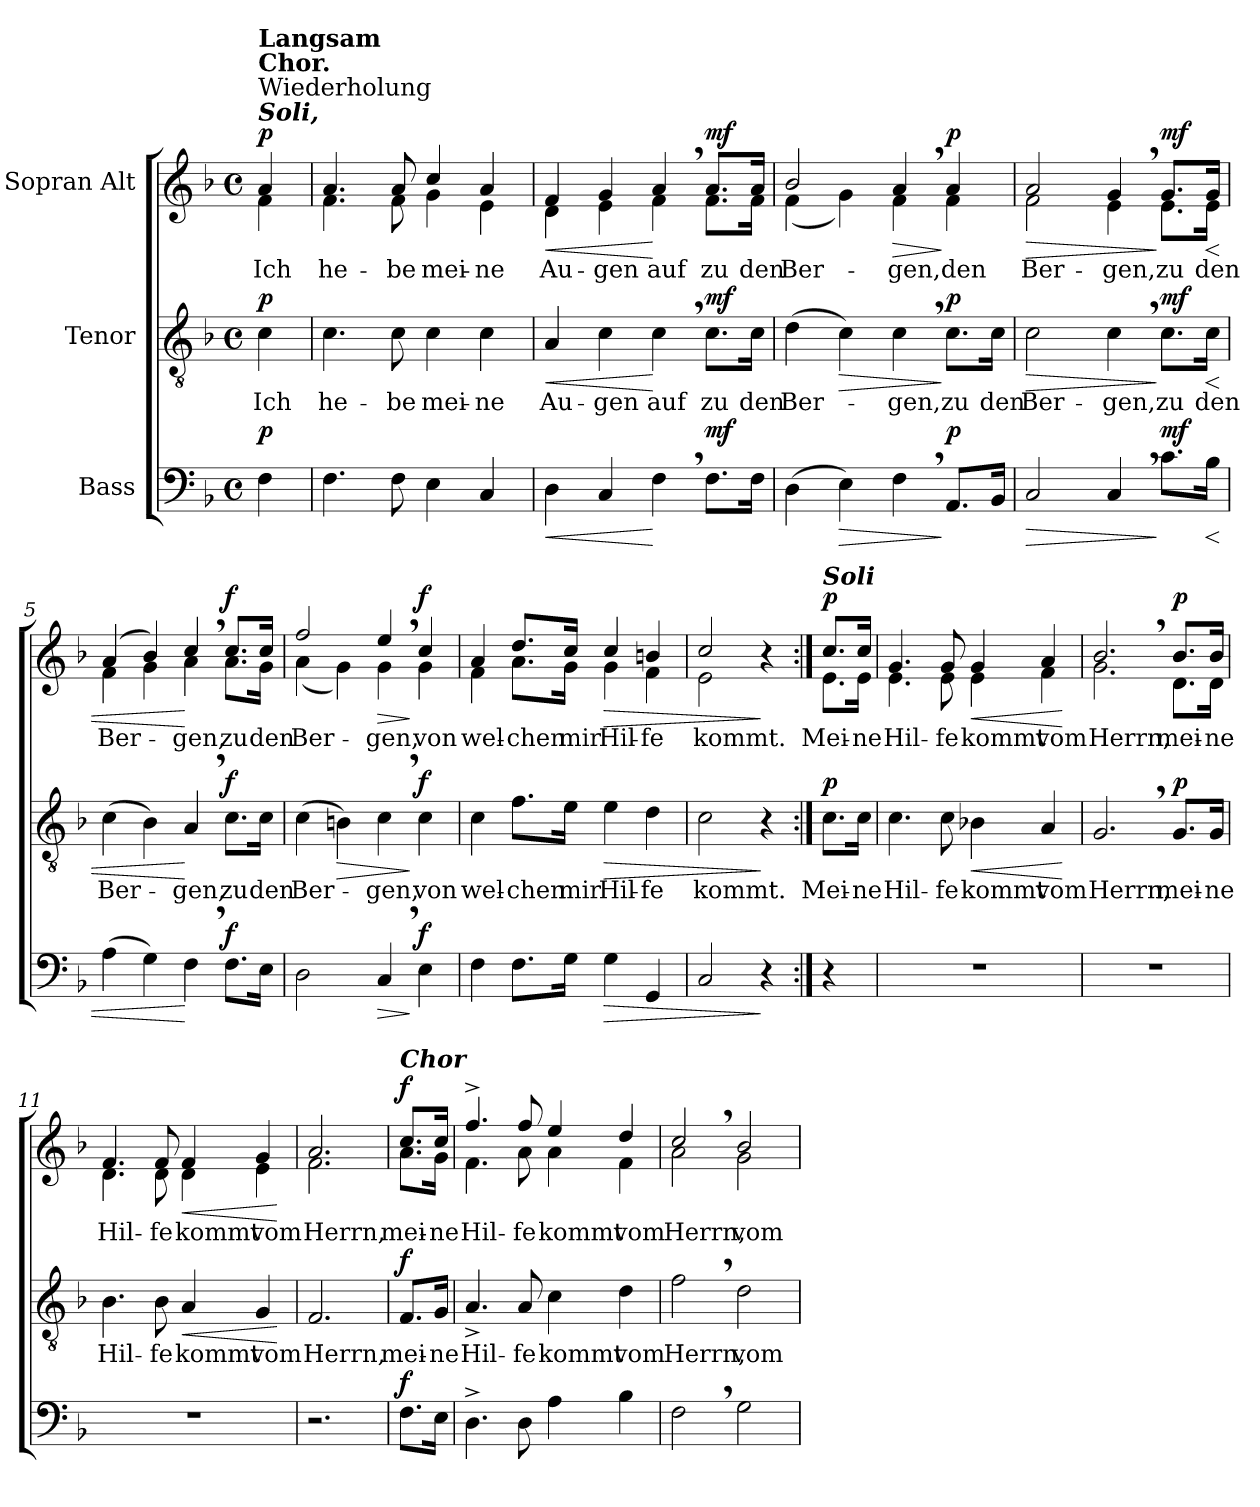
**kern	**dynam	**kern	**text	**dynam	**kern	**text	**dynam
*part3	*part3	*part2	*part2	*part2	*part1	*part1	*part1
*staff3	*staff3	*staff2	*staff2	*staff2	*staff1	*staff1	*staff1
*I"Bass	*	*I"Tenor	*	*	*I"Sopran Alt	*	*
*clefF4	*	*clefGv2	*	*	*clefG2	*	*
*k[b-]	*	*k[b-]	*	*	*k[b-]	*	*
*M4/4	*	*M4/4	*	*	*M4/4	*	*
*met(c)	*	*met(c)	*	*	*met(c)	*	*
=	=	=	=	=	=	=	=
*	*	*	*	*	*^	*	*
!	!	!	!	!	!LO:TX:a:Bi:t=Soli,	!	!	!
!	!	!	!	!	!LO:TX:a:t=Wiederholung	!	!	!
!	!	!	!	!	!LO:TX:a:B:t=Chor.	!	!	!
!	!	!	!	!	!LO:TX:a:B:t=Langsam	!	!	!
!	!LO:DY:a	!	!	!LO:DY:a	!	!	!	!LO:DY:a
4F\	p	4c\	Ich	p	4a/	4f\	Ich	p
=1	=1	=1	=1	=1	=1	=1	=1	=1
4.F\	.	4.c\	he-	.	4.a/	4.f\	he-	.
8F\	.	8c\	-be	.	8a/	8f\	-be	.
4E\	.	4c\	mei-	.	4cc/	4g\	mei-	.
4C/	.	4c\	-ne	.	4a/	4e\	-ne	.
=2	=2	=2	=2	=2	=2	=2	=2	=2
!	!LO:HP:b	!	!	!LO:HP:b	!	!	!	!LO:HP:b
4D\	<	4A/	Au-	<	4f/	4d\	Au-	<
4C/	.	4c\	-gen	.	4g/	4e\	-gen	.
4F,\	[	4c,\	auf	[	4a,/	4f\	auf	[
!	!LO:DY:a	!	!	!LO:DY:a	!	!	!	!LO:DY:a
8.F\L	mf	8.c\L	zu	mf	8.a/L	8.f\L	zu	mf
16F\Jk	.	16c\Jk	den	.	16a/Jk	16f\Jk	den	.
=3	=3	=3	=3	=3	=3	=3	=3	=3
(4D\	.	(4d\	Ber-	.	2b-/	(4f\	Ber-	.
!	!LO:HP:b	!	!	!LO:HP:b	!	!	!	!
4E\)	>	4c\)	.	>	.	4g\)	.	.
!	!	!	!	!	!	!	!	!LO:HP:b
4F,\	.	4c,\	-gen,	.	4a,/	4f\	-gen,	>
!	!LO:DY:n=1:a	!	!	!LO:DY:n=1:a	!	!	!	!LO:DY:n=1:a
8.AA/L	] p	8.c\L	zu	] p	4a/	4f\	den	] p
16BB-/Jk	.	16c\Jk	den	.	.	.	.	.
!!LO:LB:g=z	!!
=4	=4	=4	=4	=4	=4	=4	=4	=4
!	!LO:HP:b	!	!	!LO:HP:b	!	!	!	!LO:HP:b
2C/	>	2c\	Ber-	>	2a/	2f\	Ber-	>
4C,/	.	4c,\	-gen,	.	4g,/	4e\	-gen,	.
!	!LO:DY:n=1:a	!	!	!LO:DY:n=1:a	!	!	!	!LO:DY:n=1:a
8.c\L	] mf	8.c\L	zu	] mf	8.g/L	8.e\L	zu	] mf
!	!LO:HP:b	!	!	!LO:HP:b	!	!	!	!LO:HP:b
16B-\Jk	<	16c\Jk	den	<	16g/Jk	16e\Jk	den	<
=5	=5	=5	=5	=5	=5	=5	=5	=5
(4A\	.	(4c\	Ber-	.	(4a/	4f\	Ber-	.
4G\)	.	4B-\)	.	.	4b-/)	4g\	.	.
4F,\	[	4A,/	-gen,	[	4cc,/	4a\	-gen,	[
!	!LO:DY:a	!	!	!LO:DY:a	!	!	!	!LO:DY:a
8.F\L	f	8.c\L	zu	f	8.cc/L	8.a\L	zu	f
16E\Jk	.	16c\Jk	den	.	16cc/Jk	16g\Jk	den	.
=6	=6	=6	=6	=6	=6	=6	=6	=6
2D\	.	(4c\	Ber-	.	2ff/	(4a\	Ber-	.
!	!	!	!	!LO:HP:b	!	!	!	!
.	.	4Bn\)	.	>	.	4g\)	.	.
!	!LO:HP:b	!	!	!	!	!	!	!LO:HP:b
4C,/	>	4c,\	-gen,	.	4ee,/	4g\	-gen,	>
!	!LO:DY:n=1:a	!	!	!LO:DY:n=1:a	!	!	!	!LO:DY:n=1:a
4E\	] f	4c\	von	] f	4cc/	4g\	von	] f
=7	=7	=7	=7	=7	=7	=7	=7	=7
4F\	.	4c\	wel-	.	4a/	4f\	wel-	.
8.F\L	.	8.f\L	-chen	.	8.dd/L	8.a\L	-chen	.
16G\Jk	.	16e\Jk	mir	.	16cc/Jk	16g\Jk	mir	.
!	!LO:HP:b	!	!	!LO:HP:b	!	!	!	!LO:HP:b
4G\	>	4e\	Hil-	>	4cc/	4g\	Hil-	>
4GG/	.	4d\	-fe	.	4bn/	4f\	-fe	.
!!LO:LB:g=z	!!
=8	=8	=8	=8	=8	=8	=8	=8	=8
2C/	.	2c\	kommt.	.	2cc/	2e\	kommt.	.
4r	]	4r	.	]	4r	4ryy	.	]
=8X1:|!	=8X1:|!	=8X1:|!	=8X1:|!	=8X1:|!	=8X1:|!	=8X1:|!	=8X1:|!	=8X1:|!
!	!	!	!	!	!LO:TX:a:Bi:t=Soli	!	!	!
!	!	!	!	!LO:DY:a	!	!	!	!LO:DY:a
4r	.	8.c\L	Mei-	p	8.cc/L	8.e\L	Mei-	p
.	.	16c\Jk	-ne	.	16cc/Jk	16e\Jk	-ne	.
=9	=9	=9	=9	=9	=9	=9	=9	=9
1r	.	4.c\	Hil-	.	4.g/	4.e\	Hil-	.
.	.	8c\	-fe	.	8g/	8e\	-fe	.
!	!	!	!	!LO:HP:b	!	!	!	!LO:HP:b
.	.	4B-X\	kommt	<	4g/	4e\	kommt	<
.	.	4A/	vom	.	4a/	4f\	vom	.
*	*	*	*	*	*v	*v	*	*
.	.	.	.	[	.	.	[
=10	=10	=10	=10	=10	=10	=10	=10
*	*	*	*	*	*^	*	*
1r	.	2.G,/	Herrn,	.	2.b-,/	2.g\	Herrn,	.
!	!	!	!	!LO:DY:a	!	!	!	!LO:DY:a
.	.	8.G/L	mei-	p	8.b-/L	8.d\L	mei-	p
.	.	16G/Jk	-ne	.	16b-/Jk	16d\Jk	-ne	.
=11	=11	=11	=11	=11	=11	=11	=11	=11
1r	.	4.B-\	Hil-	.	4.f/	4.d\	Hil-	.
.	.	8B-\	-fe	.	8f/	8d\	-fe	.
!	!	!	!	!LO:HP:b	!	!	!	!LO:HP:b
.	.	4A/	kommt	<	4f/	4d\	kommt	<
.	.	4G/	vom	.	4g/	4e\	vom	.
*	*	*	*	*	*v	*v	*	*
.	.	.	.	[	.	.	[
=12	=12	=12	=12	=12	=12	=12	=12
*	*	*	*	*	*^	*	*
2.r	.	2.F/	Herrn,	.	2.a/	2.f\	Herrn,	.
!!LO:PB:g=z	!!
=12X2	=12X2	=12X2	=12X2	=12X2	=12X2	=12X2	=12X2	=12X2
!	!	!	!	!	!LO:TX:a:Bi:t=Chor	!	!	!
!	!LO:DY:a	!	!	!LO:DY:a	!	!	!	!LO:DY:a
8.F\L	f	8.F/L	mei-	f	8.cc/L	8.a\L	mei-	f
16E\Jk	.	16G/Jk	-ne	.	16cc/Jk	16g\Jk	-ne	.
=13	=13	=13	=13	=13	=13	=13	=13	=13
4.D^\	.	4.A^/	Hil-	.	4.ff^/	4.f\	Hil-	.
8D\	.	8A/	-fe	.	8ff/	8a\	-fe	.
4A\	.	4c\	kommt	.	4ee/	4a\	kommt	.
4B-\	.	4d\	vom	.	4dd/	4f\	vom	.
=14	=14	=14	=14	=14	=14	=14	=14	=14
2F,\	.	2f,\	Herrn,	.	2cc,/	2a\	Herrn,	.
2G\	.	2d\	vom	.	2b-/	2g\	vom	.
*	*	*	*	*	*v	*v	*	*
=	=	=	=	=	=	=	=
*-	*-	*-	*-	*-	*-	*-	*-
